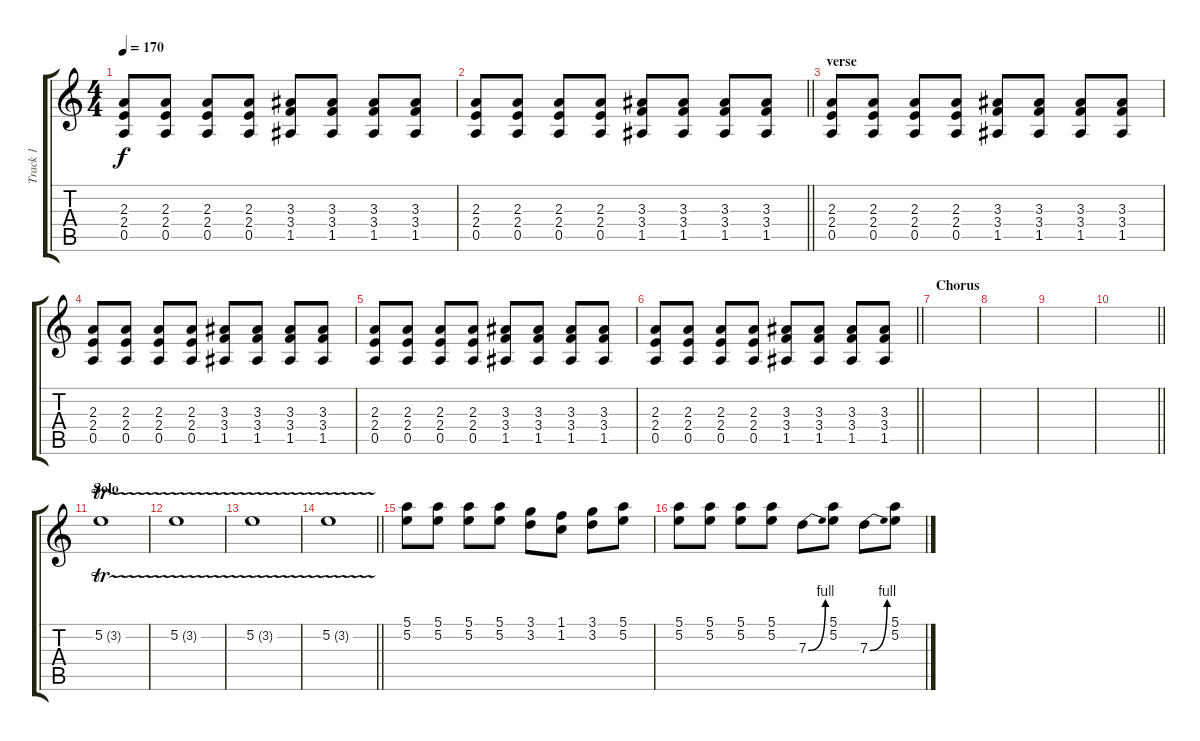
\track ("Track 1" "Track 1") {instrument distortionguitar}
\staff {score tabs}
\tuning (E4 B3 G3 D3 A2 E2) {hide}
\ts (4 4)
\tempo 170
\clef g2
\ks c
(2.3 2.4 0.5).8{dy f} (2.3 2.4 0.5).8 (2.3 2.4 0.5).8 (2.3 2.4 0.5).8 (3.3 3.4 1.5).8 (3.3 3.4 1.5).8 (3.3 3.4 1.5).8 (3.3 3.4 1.5).8 |
\barLineRight lightlight
(2.3 2.4 0.5).8 (2.3 2.4 0.5).8 (2.3 2.4 0.5).8 (2.3 2.4 0.5).8 (3.3 3.4 1.5).8 (3.3 3.4 1.5).8 (3.3 3.4 1.5).8 (3.3 3.4 1.5).8 |
\section ("" "verse")
(2.3 2.4 0.5).8 (2.3 2.4 0.5).8 (2.3 2.4 0.5).8 (2.3 2.4 0.5).8 (3.3 3.4 1.5).8 (3.3 3.4 1.5).8 (3.3 3.4 1.5).8 (3.3 3.4 1.5).8 |
(2.3 2.4 0.5).8 (2.3 2.4 0.5).8 (2.3 2.4 0.5).8 (2.3 2.4 0.5).8 (3.3 3.4 1.5).8 (3.3 3.4 1.5).8 (3.3 3.4 1.5).8 (3.3 3.4 1.5).8 |
(2.3 2.4 0.5).8 (2.3 2.4 0.5).8 (2.3 2.4 0.5).8 (2.3 2.4 0.5).8 (3.3 3.4 1.5).8 (3.3 3.4 1.5).8 (3.3 3.4 1.5).8 (3.3 3.4 1.5).8 |
\barLineRight lightlight
(2.3 2.4 0.5).8 (2.3 2.4 0.5).8 (2.3 2.4 0.5).8 (2.3 2.4 0.5).8 (3.3 3.4 1.5).8 (3.3 3.4 1.5).8 (3.3 3.4 1.5).8 (3.3 3.4 1.5).8 |
\section ("" "Chorus")
|
|
|
\barLineRight lightlight
|
\section ("" "Solo")
5.2{tr (3 16)}.1 |
5.2{tr (3 16)}.1 |
5.2{tr (3 16)}.1 |
\barLineRight lightlight
5.2{tr (3 16)}.1 |
(5.1 5.2).8 (5.1 5.2).8 (5.1 5.2).8 (5.1 5.2).8 (3.1 3.2).8 (1.1 1.2).8 (3.1 3.2).8 (5.1 5.2).8 |
(5.1 5.2).8 (5.1 5.2).8 (5.1 5.2).8 (5.1 5.2).8 7.3{be (bend 0 0 60 4)}.8 (5.1 5.2).8 7.3{be (bend 0 0 60 4)}.8 (5.1 5.2).8
